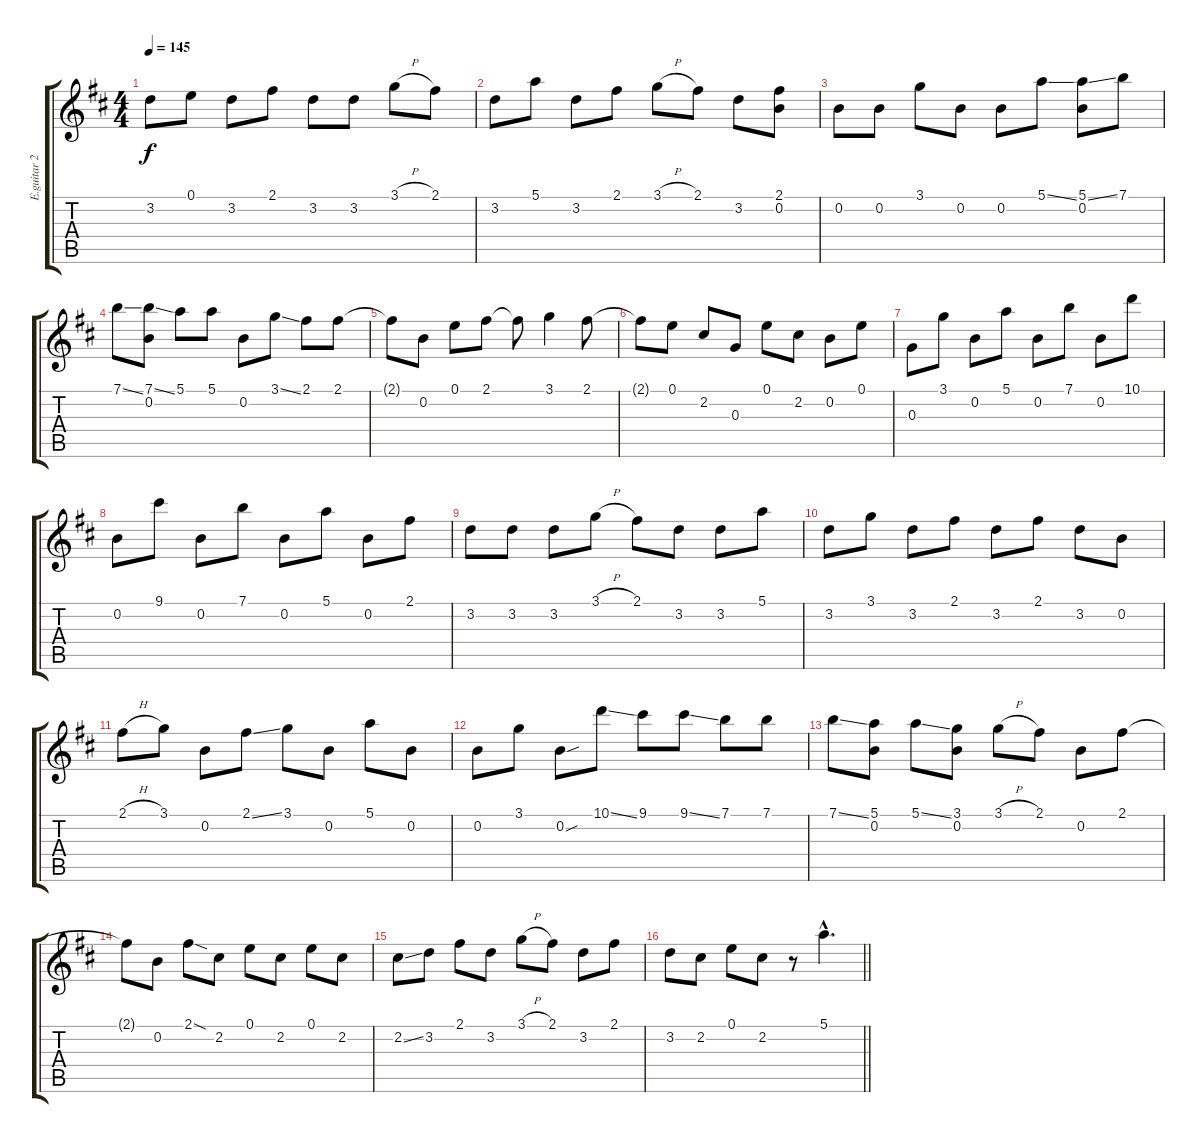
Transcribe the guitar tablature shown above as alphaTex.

\track ("E.guitar 2" "E.guitar 2") {instrument electricguitarclean}
\staff {score tabs}
\tuning (E4 B3 G3 D3 A2 E2) {hide}
\ts (4 4)
\tempo 145
\clef g2
\ks d
3.2.8{dy f} 0.1.8 3.2.8 2.1.8 3.2.8 3.2.8 3.1{h}.8 2.1.8 |
3.2.8 5.1.8 3.2.8 2.1.8 3.1{h}.8 2.1.8 3.2.8 (2.1 0.2).8 |
0.2.8 0.2.8 3.1.8 0.2.8 0.2.8 5.1{ss}.8 (5.1{ss} 0.2).8 7.1.8 |
7.1{ss}.8 (7.1{ss} 0.2).8 5.1.8 5.1.8 0.2.8 3.1{ss}.8 2.1.8 2.1.8 |
2.1{t}.8 0.2.8 0.1.8 2.1.8 2.1{t}.8 3.1.4 2.1.8 |
2.1{t}.8 0.1.8 2.2.8 0.3.8 0.1.8 2.2.8 0.2.8 0.1.8 |
0.3.8 3.1.8 0.2.8 5.1.8 0.2.8 7.1.8 0.2.8 10.1.8 |
0.2.8 9.1.8 0.2.8 7.1.8 0.2.8 5.1.8 0.2.8 2.1.8 |
3.2.8 3.2.8 3.2.8 3.1{h}.8 2.1.8 3.2.8 3.2.8 5.1.8 |
3.2.8 3.1.8 3.2.8 2.1.8 3.2.8 2.1.8 3.2.8 0.2.8 |
2.1{h}.8 3.1.8 0.2.8 2.1{ss}.8 3.1.8 0.2.8 5.1.8 0.2.8 |
0.2.8 3.1.8 0.2{sou}.8 10.1{ss}.8 9.1.8 9.1{ss}.8 7.1.8 7.1.8 |
7.1{ss}.8 (5.1 0.2).8 5.1{ss}.8 (3.1 0.2).8 3.1{h}.8 2.1.8 0.2.8 2.1.8 |
2.1{t}.8 0.2.8 2.1{sod}.8 2.2.8 0.1.8 2.2.8 0.1.8 2.2.8 |
2.2{ss}.8 3.2.8 2.1.8 3.2.8 3.1{h}.8 2.1.8 3.2.8 2.1.8 |
\barLineRight lightlight
3.2.8 2.2.8 0.1.8 2.2.8 r.8 5.1{hac}.4{d}
